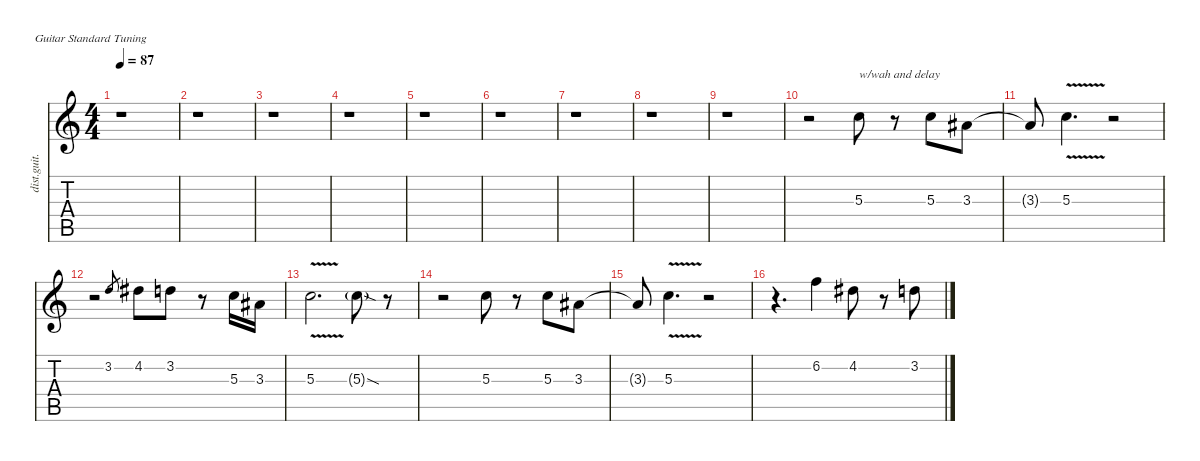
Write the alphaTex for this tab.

\defaultSystemsLayout 4
\hideDynamics
\bracketExtendMode nobrackets
\otherSystemsTrackNameOrientation horizontal
\track ("Lead Guitar" "dist.guit.") {instrument distortionguitar}
\staff {score tabs}
\tuning (E4 B3 G3 D3 A2 E2)
\ts (4 4)
\tempo 87
\clef g2
\ks c
r.1{dy f instrument distortionguitar beam Down} |
r.1{beam Down} |
r.1{beam Down} |
r.1{beam Down} |
r.1{beam Down} |
r.1{beam Down} |
r.1{beam Down} |
r.1{beam Down} |
r.1{beam Down} |
r.2{beam Down} 5.3.8{txt "w/wah and delay" beam Down} r.8{beam Down} 5.3.8{beam Down} 3.3{acc #}.8{beam Down} |
3.3{t acc #}.8{beam Up} 5.3{v}.4{d beam Down} r.2{beam Down} |
r.2{beam Down} 3.2.8{gr dy mf beam Up} 4.2{acc #}.8{dy f beam Down} 3.2.8{beam Down} r.8{beam Down} 5.3.16{beam Down} 3.3{acc #}.16{beam Down} |
5.3{v}.2{d beam Down} 5.3{sod g}.8{beam Down} r.8{beam Down} |
r.2{beam Down} 5.3.8{beam Down} r.8{beam Down} 5.3.8{beam Down} 3.3{acc #}.8{beam Down} |
3.3{t acc #}.8{beam Up} 5.3{v}.4{d beam Down} r.2{beam Down} |
r.4{d beam Down} 6.2.4{beam Down} 4.2{acc #}.8{beam Down} r.8{beam Down} 3.2.8{beam Down}
